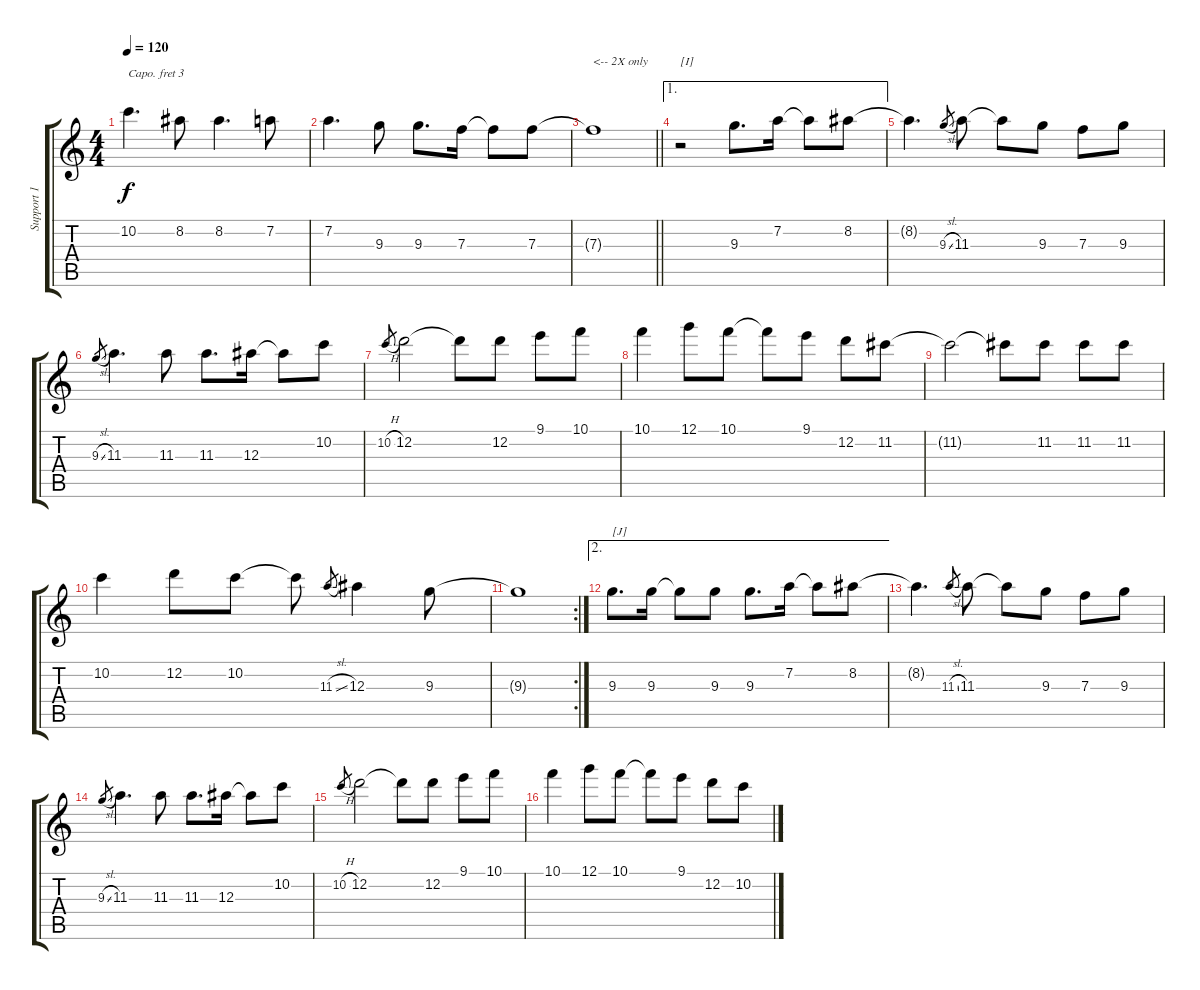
\track ("Support 1" "Support 1") {mute instrument acousticguitarsteel}
\staff {score tabs}
\capo 3
\tuning (E4 B3 G3 D3 A2 E2) {hide}
\ts (4 4)
\tempo 120
\clef g2
\ks c
10.2.4{d dy f} 8.2.8 8.2.4{d} 7.2.8 |
7.2.4{d} 9.3.8 9.3.8{d} 7.3.16 7.3{t}.8 7.3.8 |
\barLineRight lightlight
7.3{t}.1{txt "<-- 2X only"} |
\ae 1
r.2{txt "[I]"} 9.3.8{d} 7.2.16 7.2{t}.8 8.2.8 |
8.2{t}.4{d} 9.3{sl}.8{gr} 11.3.8 11.3{t}.8 9.3.8 7.3.8 9.3.8 |
9.3{sl}.8{gr} 11.3.4{d} 11.3.8 11.3.8{d} 12.3.16 12.3{t}.8 10.2.8 |
10.2{h}.8{gr} 12.2.2 12.2{t}.8 12.2.8 9.1.8 10.1.8 |
10.1.4 12.1.8 10.1.8 10.1{t}.8 9.1.8 12.2.8 11.2.8 |
11.2{t}.2 11.2{t}.8 11.2.8 11.2.8 11.2.8 |
10.2.4 12.2.8 10.2.8 10.2{t}.8 11.3{sl}.8{gr} 12.3.4 9.3.8 |
\rc 2
9.3{t}.1 |
\ae 2
9.3.8{d txt "[J]"} 9.3.16 9.3{t}.8 9.3.8 9.3.8{d} 7.2.16 7.2{t}.8 8.2.8 |
8.2{t}.4{d} 11.3{sl}.8{gr} 11.3.8 11.3{t}.8 9.3.8 7.3.8 9.3.8 |
9.3{sl}.8{gr} 11.3.4{d} 11.3.8 11.3.8{d} 12.3.16 12.3{t}.8 10.2.8 |
10.2{h}.8{gr} 12.2.2 12.2{t}.8 12.2.8 9.1.8 10.1.8 |
10.1.4 12.1.8 10.1.8 10.1{t}.8 9.1.8 12.2.8 10.2.8
